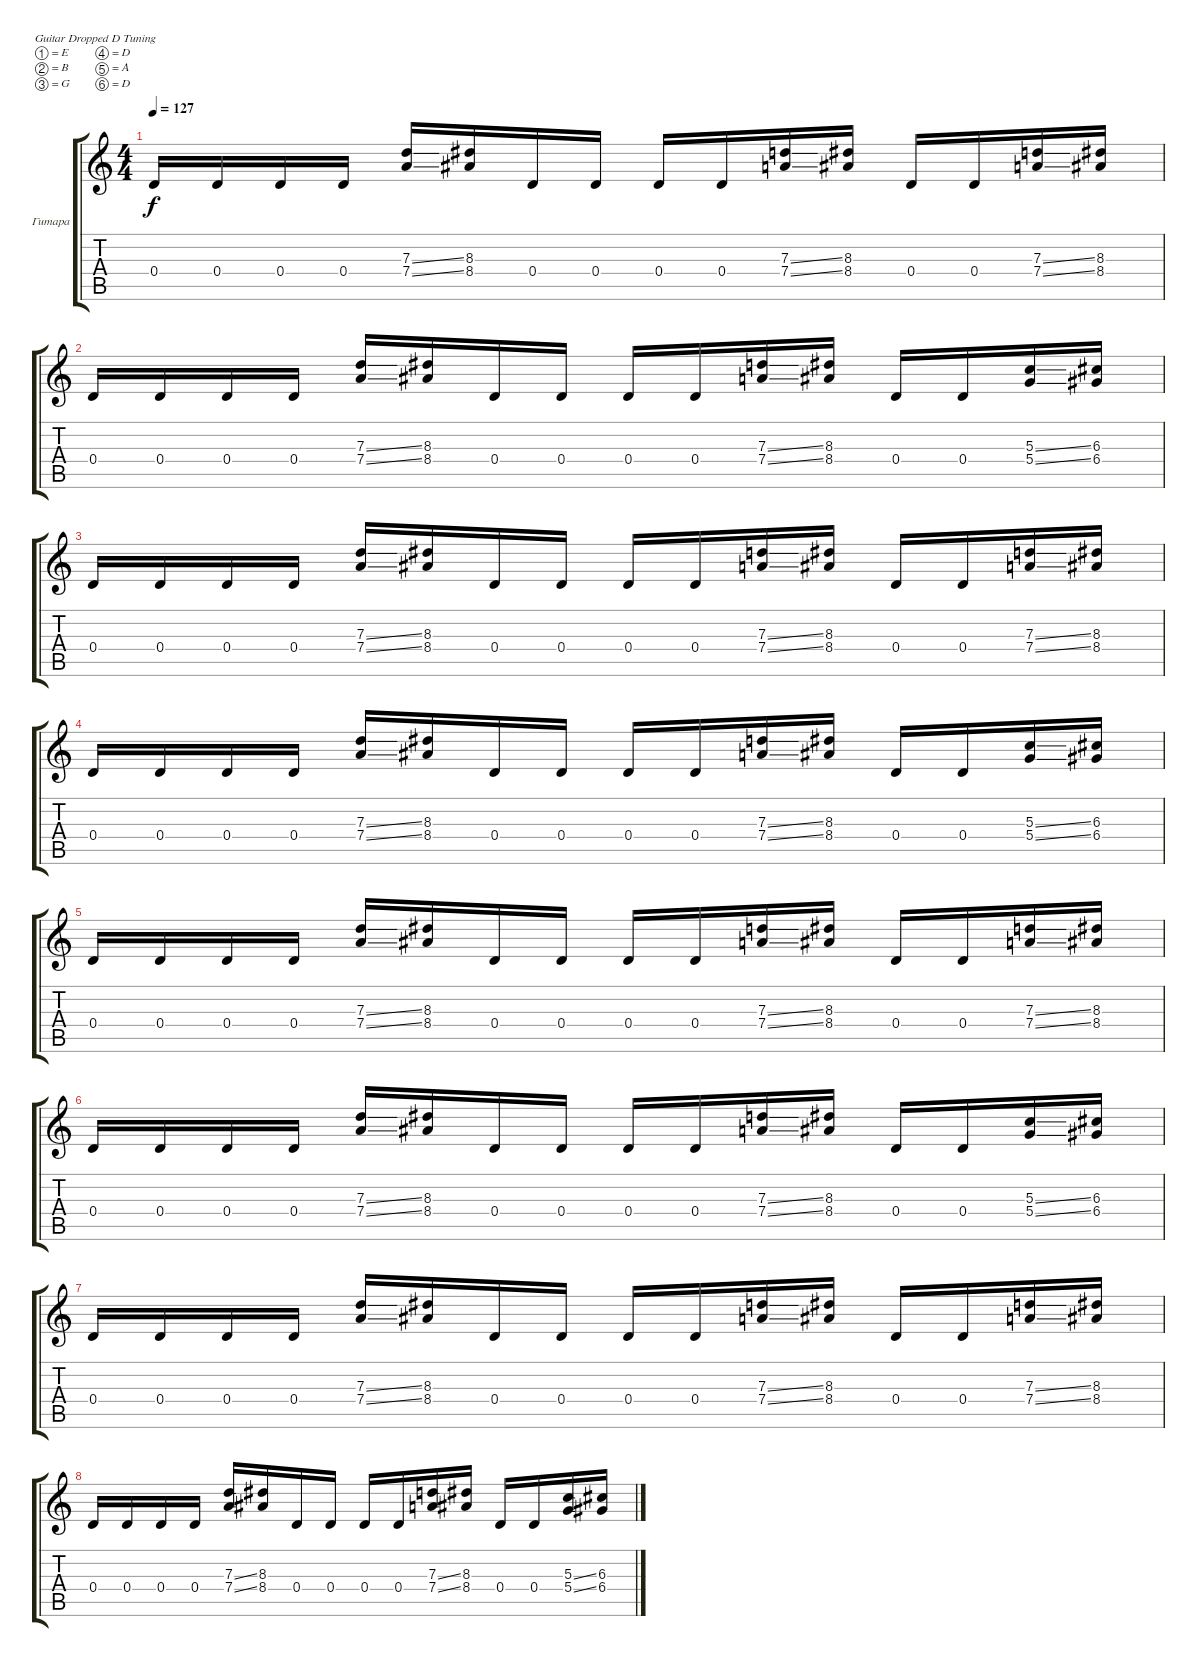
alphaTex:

\bracketExtendMode groupsimilarinstruments
\firstSystemTrackNameOrientation horizontal
\otherSystemsTrackNameOrientation horizontal
\track ("Гитара 2" "Гитара") {instrument distortionguitar}
\staff {score tabs}
\tuning (E4 B3 G3 D3 A2 D2)
\ts (4 4)
\tempo 127
\clef g2
\ks c
0.4.16{dy f} 0.4.16 0.4.16 0.4.16 (7.3{ss} 7.4{ss}).16 (8.3 8.4).16 0.4.16 0.4.16 0.4.16 0.4.16 (7.3{ss} 7.4{ss}).16 (8.3 8.4).16 0.4.16 0.4.16 (7.3{ss} 7.4{ss}).16 (8.3 8.4).16 |
0.4.16 0.4.16 0.4.16 0.4.16 (7.3{ss} 7.4{ss}).16 (8.3 8.4).16 0.4.16 0.4.16 0.4.16 0.4.16 (7.3{ss} 7.4{ss}).16 (8.3 8.4).16 0.4.16 0.4.16 (5.3{ss} 5.4{ss}).16 (6.3 6.4).16 |
0.4.16 0.4.16 0.4.16 0.4.16 (7.3{ss} 7.4{ss}).16 (8.3 8.4).16 0.4.16 0.4.16 0.4.16 0.4.16 (7.3{ss} 7.4{ss}).16 (8.3 8.4).16 0.4.16 0.4.16 (7.3{ss} 7.4{ss}).16 (8.3 8.4).16 |
0.4.16 0.4.16 0.4.16 0.4.16 (7.3{ss} 7.4{ss}).16 (8.3 8.4).16 0.4.16 0.4.16 0.4.16 0.4.16 (7.3{ss} 7.4{ss}).16 (8.3 8.4).16 0.4.16 0.4.16 (5.3{ss} 5.4{ss}).16 (6.3 6.4).16 |
0.4.16 0.4.16 0.4.16 0.4.16 (7.3{ss} 7.4{ss}).16 (8.3 8.4).16 0.4.16 0.4.16 0.4.16 0.4.16 (7.3{ss} 7.4{ss}).16 (8.3 8.4).16 0.4.16 0.4.16 (7.3{ss} 7.4{ss}).16 (8.3 8.4).16 |
0.4.16 0.4.16 0.4.16 0.4.16 (7.3{ss} 7.4{ss}).16 (8.3 8.4).16 0.4.16 0.4.16 0.4.16 0.4.16 (7.3{ss} 7.4{ss}).16 (8.3 8.4).16 0.4.16 0.4.16 (5.3{ss} 5.4{ss}).16 (6.3 6.4).16 |
0.4.16 0.4.16 0.4.16 0.4.16 (7.3{ss} 7.4{ss}).16 (8.3 8.4).16 0.4.16 0.4.16 0.4.16 0.4.16 (7.3{ss} 7.4{ss}).16 (8.3 8.4).16 0.4.16 0.4.16 (7.3{ss} 7.4{ss}).16 (8.3 8.4).16 |
0.4.16 0.4.16 0.4.16 0.4.16 (7.3{ss} 7.4{ss}).16 (8.3 8.4).16 0.4.16 0.4.16 0.4.16 0.4.16 (7.3{ss} 7.4{ss}).16 (8.3 8.4).16 0.4.16 0.4.16 (5.3{ss} 5.4{ss}).16 (6.3 6.4).16
